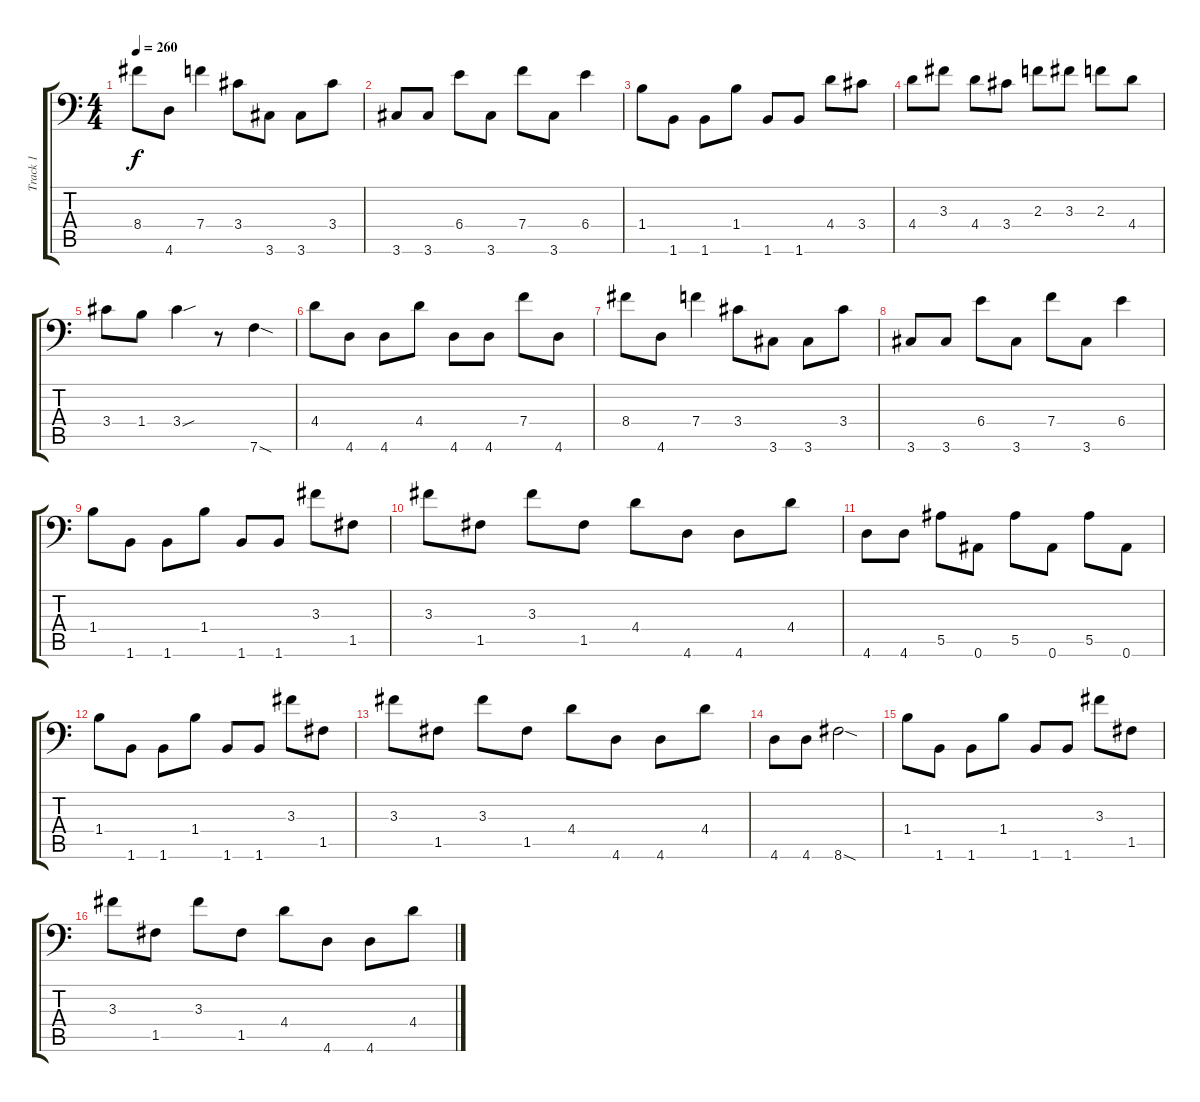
\track ("Track 1" "Track 1") {instrument overdrivenguitar}
\staff {score tabs}
\tuning (C4 G3 Eb3 Bb2 F2 Bb1) {hide}
\ts (4 4)
\tempo 260
\clef f4
\ks c
8.4.8{dy f} 4.6.8 7.4.4 3.4.8 3.6.8 3.6.8 3.4.8 |
3.6.8 3.6.8 6.4.8 3.6.8 7.4.8 3.6.8 6.4.4 |
1.4.8 1.6.8 1.6.8 1.4.8 1.6.8 1.6.8 4.4.8 3.4.8 |
4.4.8 3.3.8 4.4.8 3.4.8 2.3.8 3.3.8 2.3.8 4.4.8 |
3.4.8 1.4.8 3.4{sou}.4 r.8 7.6{sod}.4 |
4.4.8 4.6.8 4.6.8 4.4.8 4.6.8 4.6.8 7.4.8 4.6.8 |
8.4.8 4.6.8 7.4.4 3.4.8 3.6.8 3.6.8 3.4.8 |
3.6.8 3.6.8 6.4.8 3.6.8 7.4.8 3.6.8 6.4.4 |
1.4.8 1.6.8 1.6.8 1.4.8 1.6.8 1.6.8 3.3.8 1.5.8 |
3.3.8 1.5.8 3.3.8 1.5.8 4.4.8 4.6.8 4.6.8 4.4.8 |
4.6.8 4.6.8 5.5.8 0.6.8 5.5.8 0.6.8 5.5.8 0.6.8 |
1.4.8 1.6.8 1.6.8 1.4.8 1.6.8 1.6.8 3.3.8 1.5.8 |
3.3.8 1.5.8 3.3.8 1.5.8 4.4.8 4.6.8 4.6.8 4.4.8 |
4.6.8 4.6.8 8.6{sod}.2 |
1.4.8 1.6.8 1.6.8 1.4.8 1.6.8 1.6.8 3.3.8 1.5.8 |
3.3.8 1.5.8 3.3.8 1.5.8 4.4.8 4.6.8 4.6.8 4.4.8
